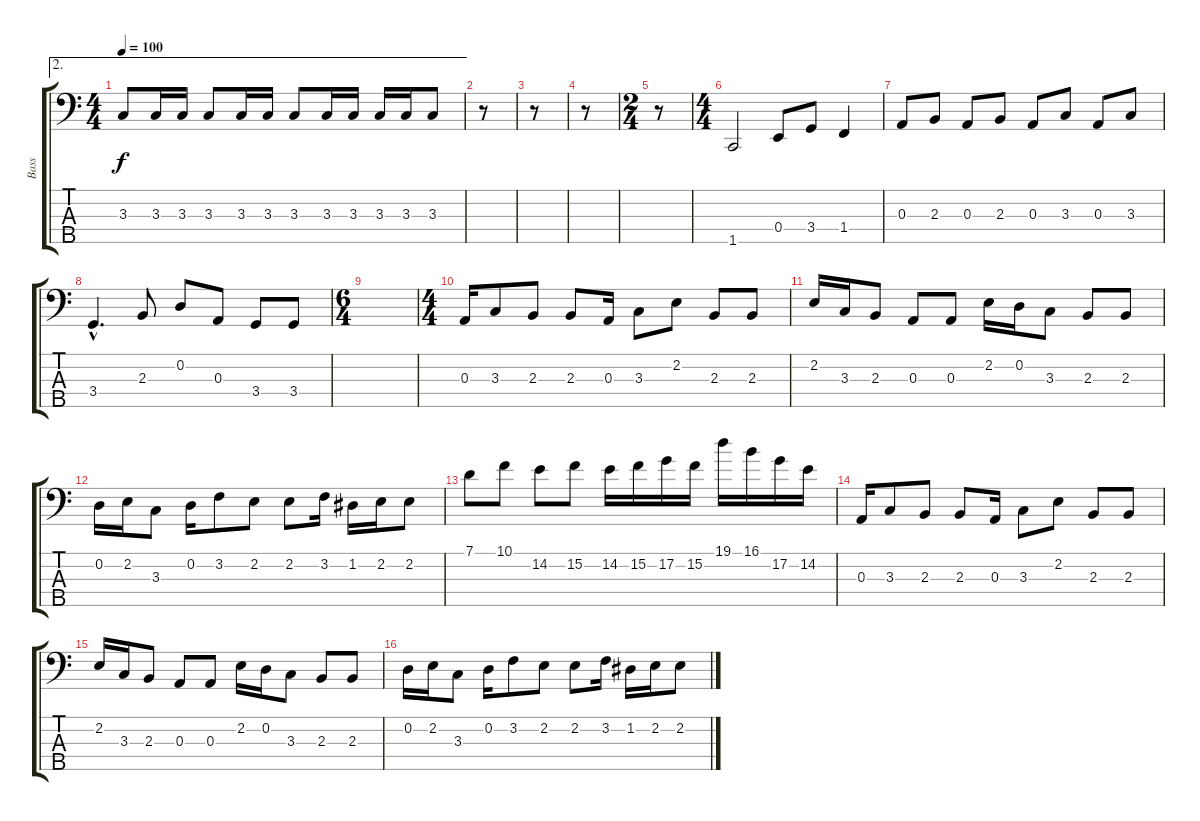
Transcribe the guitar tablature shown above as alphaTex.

\track ("Bass" "Bass") {instrument electricbassfinger}
\staff {score tabs}
\tuning (G2 D2 A1 E1 B0) {hide}
\ae 2
\ts (4 4)
\tempo 100
\clef f4
\ks c
3.3.8{dy f volume 12} 3.3.16 3.3.16 3.3.8 3.3.16 3.3.16 3.3.8 3.3.16 3.3.16 3.3.16 3.3.16 3.3.8 |
r.8 |
r.8 |
r.8 |
\ts (2 4)
r.8 |
\ts (4 4)
1.5.2 0.4.8 3.4.8 1.4.4 |
0.3.8 2.3.8 0.3.8 2.3.8 0.3.8 3.3.8 0.3.8 3.3.8 |
3.4{hac}.4{d} 2.3.8 0.2.8 0.3.8 3.4.8 3.4.8 |
\ts (6 4)
|
\ts (4 4)
0.3.16{volume 16} 3.3.8 2.3.8 2.3.8 0.3.16 3.3.8 2.2.8 2.3.8 2.3.8 |
2.2.16 3.3.16 2.3.8 0.3.8 0.3.8 2.2.16 0.2.16 3.3.8 2.3.8 2.3.8 |
0.2.16 2.2.16 3.3.8 0.2.16 3.2.8 2.2.8 2.2.8 3.2.16 1.2.16 2.2.16 2.2.8 |
7.1.8 10.1.8 14.2.8 15.2.8 14.2.16 15.2.16 17.2.16 15.2.16 19.1.16 16.1.16 17.2.16 14.2.16 |
0.3.16 3.3.8 2.3.8 2.3.8 0.3.16 3.3.8 2.2.8 2.3.8 2.3.8 |
2.2.16 3.3.16 2.3.8 0.3.8 0.3.8 2.2.16 0.2.16 3.3.8 2.3.8 2.3.8 |
0.2.16 2.2.16 3.3.8 0.2.16 3.2.8 2.2.8 2.2.8 3.2.16 1.2.16 2.2.16 2.2.8
